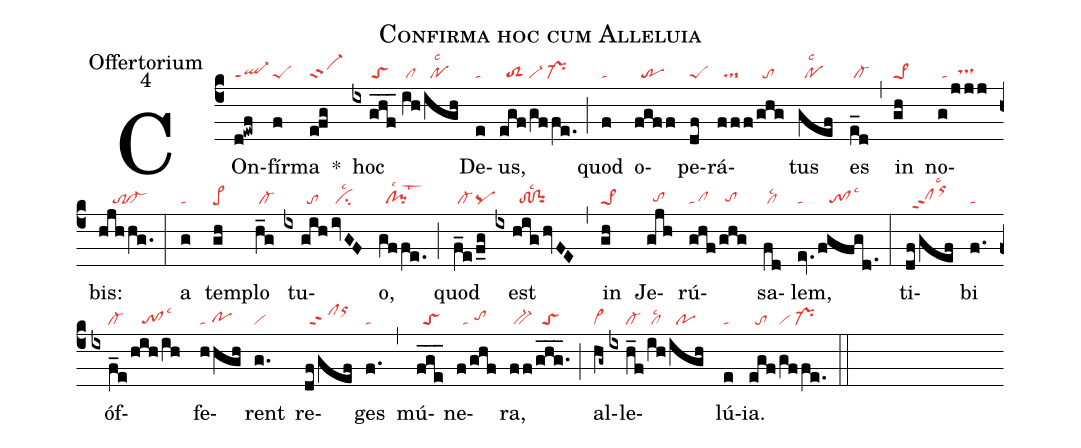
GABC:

name:Confirma hoc cum Alleluia;
office-part:Offertorium;
mode:4;
nabc-lines:1;
%%
(c4) COn(d!ewf|ql-ppt1)fír(f|peS)ma(e!fg|vi-ppt2) *()
hoc(ix/ghf___|//////toS|//ih|/cl|/igh|//polsc2) De(e|ta)us,(egf|//toS2|/gffe.|vi-/pr-) (;)
quod(f|ta) o(fgff|//tr)pe(df|peS)rá(fff|//ts-|/ghg|//to)tus(gef|//polsc2) es(e_d|/cl-) (,)
in(gh|pe>1) no(g/jjj|/ta///tshh)bis:(hjhhg.|////to!cl-) (:)
a(g|ta) temp(gh|pe>)lo(h_g|/cl-) tu(ix/gih|///////to|/ivGF|/cilsc2)o,(gffe.|//cl!pilsc1lst3) (;)
quod(f_e|/cl-|/f_g|pq) est(ix/hig/hvFE|///////to!ciGlsc2) (,)
in(gh|pe>1) Je(gjh|//tohg)rú(ghf|ta/clhg|/ghg|//tohg)sa(fd|/cllsc2)lem,(ev.|ta|/fgfgd.|///to!cllsc3) (:)
ti(df/gef|//clhhppt2lsc3`orhk)bi(f.|ta) óf(ix/f_e|/////cl-|/hih/ih//|///to!cllsc3)fe(hhgh|ta//pohg)rent(g.|vi)
re(df/gef|/clppt2orhk)ges(f.|ta) (,)
mú(fge___|//toS)ne(f/ghf|//ta//tohh)ra,(ff|/bv-|/ghg.___|//toS) (;)
al(hg~|cl~)le(ix/h_f|/////cl-|/ih|/cllsc2|/igh//|//po)lú(e|ta)ia.(egf|//to|/gffe.|vi/pr-) (::)
